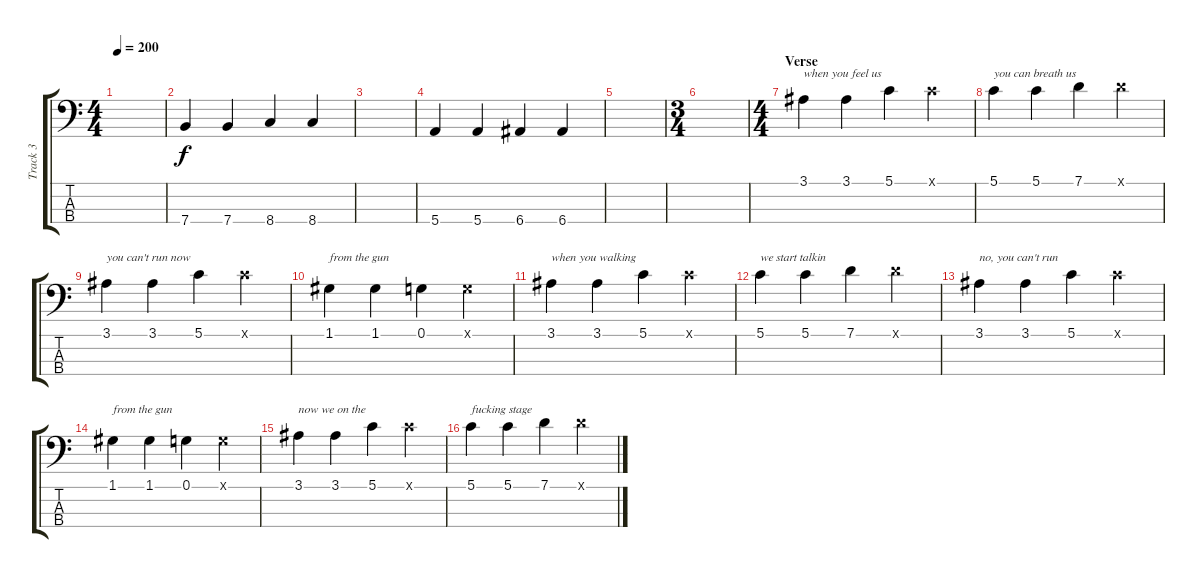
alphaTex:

\track ("Track 3" "Track 3") {instrument electricbasspick}
\staff {score tabs}
\tuning (G2 D2 A1 E1) {hide}
\ts (4 4)
\tempo 200
\clef f4
\ks c
|
7.4.4 7.4.4 8.4.4 8.4.4 |
|
5.4.4 5.4.4 6.4.4 6.4.4 |
|
\ts (3 4)
|
\ts (4 4)
\section ("" "Verse")
3.1.4{txt "when you feel us"} 3.1.4 5.1.4 5.1{x}.4 |
5.1.4{txt "you can breath us"} 5.1.4 7.1.4 7.1{x}.4 |
3.1.4{txt "you can't run now"} 3.1.4 5.1.4 5.1{x}.4 |
1.1.4{txt "from the gun"} 1.1.4 0.1.4 0.1{x}.4 |
3.1.4{txt "when you walking"} 3.1.4 5.1.4 5.1{x}.4 |
5.1.4{txt "we start talkin"} 5.1.4 7.1.4 7.1{x}.4 |
3.1.4{txt "no, you can't run"} 3.1.4 5.1.4 5.1{x}.4 |
1.1.4{txt "from the gun"} 1.1.4 0.1.4 0.1{x}.4 |
3.1.4{txt "now we on the"} 3.1.4 5.1.4 5.1{x}.4 |
5.1.4{txt "fucking stage"} 5.1.4 7.1.4 7.1{x}.4
